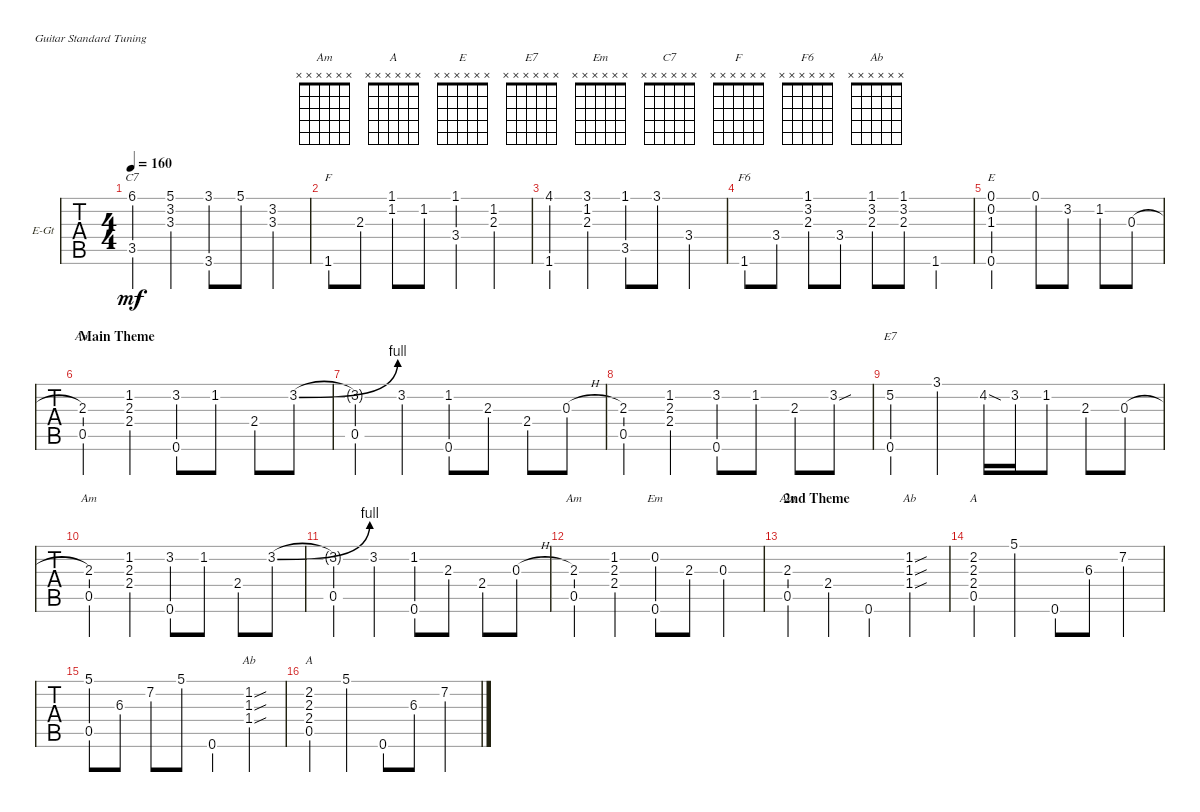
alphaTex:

\defaultSystemsLayout 4
\bracketExtendMode groupsimilarinstruments
\firstSystemTrackNameOrientation horizontal
\otherSystemsTrackNameOrientation horizontal
\track ("Electric Guitar" "E-Gt") {instrument acousticguitarnylon}
\staff {tabs}
\tuning (E4 B3 G3 D3 A2 E2)
\chord ("Am" x x x x x x)
\chord ("A" x x x x x x)
\chord ("E" x x x x x x)
\chord ("E7" x x x x x x)
\chord ("Em" x x x x x x)
\chord ("C7" x x x x x x)
\chord ("F" x x x x x x)
\chord ("F6" x x x x x x)
\chord ("Ab" x x x x x x)
\ts (4 4)
\tempo 160
\clef g2
\ks aminor
(3.5 6.1).4{ch "C7" dy mf} (5.1 3.2 3.3).4 (3.6 3.1).8 5.1.8 (3.2 3.3).4 |
1.6.8{ch "F"} 2.3.8 (1.2 1.1).8 1.2.8 (3.4 1.1).4 (1.2 2.3).4 |
(1.6 4.1).4 (3.1 1.2 2.3).4 (3.5 1.1).8 3.1.8 3.4.4 |
1.6.8{ch "F6"} 3.4.8 (2.3 3.2 1.1).8 3.4.8 (2.3 3.2 1.1).8 (1.1 3.2 2.3).8 1.6.4 |
(0.6 1.3 0.2 0.1).2{ch "E"} 0.1.8 3.2.8 1.2.8 0.3{h}.8 |
\section ("" "Main Theme")
(2.3 0.5).4{ch "Am"} (2.4 2.3 1.2).4 (3.2 0.6).8 1.2.8 2.4.8 3.2{be (bend 0 0 15 4)}.8 |
(0.5 3.2{t}).4 3.2.4 (1.2 0.6).8 2.3.8 2.4.8 0.3{h}.8 |
(0.5 2.3).4 (2.3 1.2 2.4).4 (0.6 3.2).8 1.2.8 2.3.8 3.2{sou}.8 |
(5.2 0.6).4{ch "E7"} 3.1.4 4.2{sod}.16 3.2.16 1.2.8 2.3.8 0.3{h}.8 |
(0.5 2.3).4{ch "Am"} (2.3 2.4 1.2).4 (0.6 3.2).8 1.2.8 2.4.8 3.2{be (bend 0 0 15 4)}.8 |
(0.5 3.2{t}).4 3.2.4 (0.6 1.2).8 2.3.8 2.4.8 0.3{h}.8 |
(2.3 0.5).4{ch "Am"} (2.4 2.3 1.2).4 (0.2 0.6).8{ch "Em"} 2.3.8 0.3.4 |
\section ("" "2nd Theme")
(2.3 0.5).4{ch "Am"} 2.4.4 0.6.4 (1.2{sou} 1.3{sou} 1.4{sou}).4{ch "Ab"} |
(2.2 2.3 2.4 0.5).4{ch "A"} 5.1.4 0.6.8 6.3.8 7.2.4 |
(5.1 0.5).8 6.3.8 7.2.8 5.1.8 0.6.4 (1.4{sou} 1.3{sou} 1.2{sou}).4{ch "Ab"} |
(2.2 2.3 2.4 0.5).4{ch "A"} 5.1.4 0.6.8 6.3.8 7.2.4
